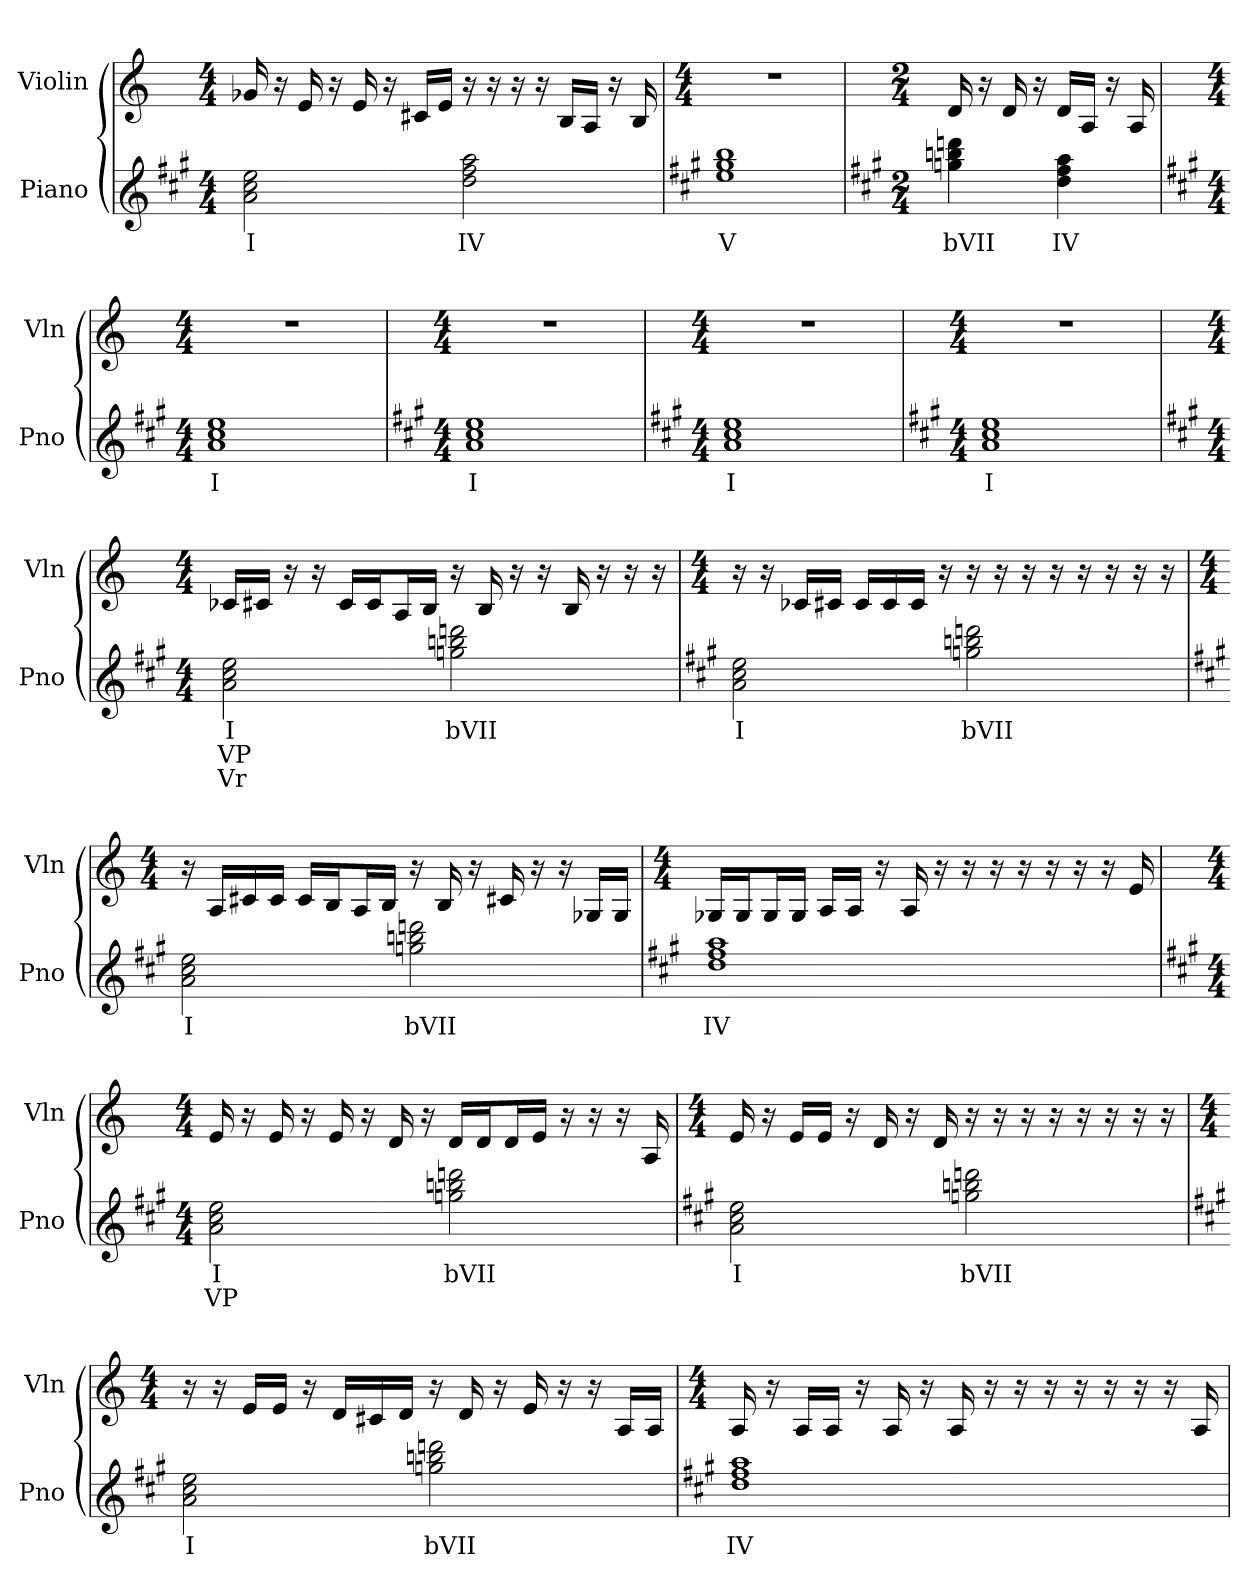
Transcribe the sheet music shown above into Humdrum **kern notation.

**kern	**text	**text	**text	**kern
*part2	*part2	*part2	*part2	*part1
*staff2	*staff2	*staff2	*staff2	*staff1
*I"Piano	*	*	*	*I"Violin
*I'Pno	*	*	*	*I'Vln
*k[f#c#g#]	*	*	*	*
*A:	*	*	*	*
*M4/4	*	*	*	*M4/4
=	=	=	=	=
2a 2cc# 2ee	I	.	.	16g-X
.	.	.	.	16r
.	.	.	.	16e
.	.	.	.	16r
.	.	.	.	16e
.	.	.	.	16r
.	.	.	.	16c#XLL
.	.	.	.	16eJJ
2dd 2ff# 2aa	IV	.	.	16r
.	.	.	.	16r
.	.	.	.	16r
.	.	.	.	16r
.	.	.	.	16BLL
.	.	.	.	16AJJ
.	.	.	.	16r
.	.	.	.	16B
=	=	=	=	=
*k[f#c#g#]	*	*	*	*
*A:	*	*	*	*
*	*	*	*	*M4/4
1ee 1gg# 1bb	V	.	.	1r
=	=	=	=	=
*k[f#c#g#]	*	*	*	*
*A:	*	*	*	*
*M2/4	*	*	*	*M2/4
4ggn 4bbn 4dddn	bVII	.	.	16d
.	.	.	.	16r
.	.	.	.	16d
.	.	.	.	16r
4dd 4ff# 4aa	IV	.	.	16dLL
.	.	.	.	16AJJ
.	.	.	.	16r
.	.	.	.	16A
=	=	=	=	=
*k[f#c#g#]	*	*	*	*
*A:	*	*	*	*
*M4/4	*	*	*	*M4/4
1a 1cc# 1ee	I	.	.	1r
=	=	=	=	=
*k[f#c#g#]	*	*	*	*
*A:	*	*	*	*
*M4/4	*	*	*	*M4/4
1a 1cc# 1ee	I	.	.	1r
=	=	=	=	=
*k[f#c#g#]	*	*	*	*
*A:	*	*	*	*
*M4/4	*	*	*	*M4/4
1a 1cc# 1ee	I	.	.	1r
=	=	=	=	=
*k[f#c#g#]	*	*	*	*
*A:	*	*	*	*
*M4/4	*	*	*	*M4/4
1a 1cc# 1ee	I	.	.	1r
=	=	=	=	=
*k[f#c#g#]	*	*	*	*
*A:	*	*	*	*
*M4/4	*	*	*	*M4/4
2a 2cc# 2ee	I	VP	Vr	16c-XLL
.	.	.	.	16c#XJJ
.	.	.	.	16r
.	.	.	.	16r
.	.	.	.	16c#LL
.	.	.	.	16c#J
.	.	.	.	16AL
.	.	.	.	16BJJ
2ggn 2bbn 2dddn	bVII	.	.	16r
.	.	.	.	16B
.	.	.	.	16r
.	.	.	.	16r
.	.	.	.	16B
.	.	.	.	16r
.	.	.	.	16r
.	.	.	.	16r
=	=	=	=	=
*k[f#c#g#]	*	*	*	*
*A:	*	*	*	*
*	*	*	*	*M4/4
2a 2cc# 2ee	I	.	.	16r
.	.	.	.	16r
.	.	.	.	16c-XLL
.	.	.	.	16c#XJJ
.	.	.	.	16c#LL
.	.	.	.	16c#
.	.	.	.	16c#JJ
.	.	.	.	16r
2ggn 2bbn 2dddn	bVII	.	.	16r
.	.	.	.	16r
.	.	.	.	16r
.	.	.	.	16r
.	.	.	.	16r
.	.	.	.	16r
.	.	.	.	16r
.	.	.	.	16r
=	=	=	=	=
*k[f#c#g#]	*	*	*	*
*A:	*	*	*	*
*	*	*	*	*M4/4
2a 2cc# 2ee	I	.	.	16r
.	.	.	.	16ALL
.	.	.	.	16c#X
.	.	.	.	16c#JJ
.	.	.	.	16c#LL
.	.	.	.	16BJ
.	.	.	.	16AL
.	.	.	.	16BJJ
2ggn 2bbn 2dddn	bVII	.	.	16r
.	.	.	.	16B
.	.	.	.	16r
.	.	.	.	16c#X
.	.	.	.	16r
.	.	.	.	16r
.	.	.	.	16G-XLL
.	.	.	.	16G-JJ
=	=	=	=	=
*k[f#c#g#]	*	*	*	*
*A:	*	*	*	*
*	*	*	*	*M4/4
1dd 1ff# 1aa	IV	.	.	16G-XLL
.	.	.	.	16G-J
.	.	.	.	16G-L
.	.	.	.	16G-JJ
.	.	.	.	16ALL
.	.	.	.	16AJJ
.	.	.	.	16r
.	.	.	.	16A
.	.	.	.	16r
.	.	.	.	16r
.	.	.	.	16r
.	.	.	.	16r
.	.	.	.	16r
.	.	.	.	16r
.	.	.	.	16r
.	.	.	.	16e
=	=	=	=	=
*k[f#c#g#]	*	*	*	*
*A:	*	*	*	*
*M4/4	*	*	*	*M4/4
2a 2cc# 2ee	I	VP	.	16e
.	.	.	.	16r
.	.	.	.	16e
.	.	.	.	16r
.	.	.	.	16e
.	.	.	.	16r
.	.	.	.	16d
.	.	.	.	16r
2ggn 2bbn 2dddn	bVII	.	.	16dLL
.	.	.	.	16dJ
.	.	.	.	16dL
.	.	.	.	16eJJ
.	.	.	.	16r
.	.	.	.	16r
.	.	.	.	16r
.	.	.	.	16A
=	=	=	=	=
*k[f#c#g#]	*	*	*	*
*A:	*	*	*	*
*	*	*	*	*M4/4
2a 2cc# 2ee	I	.	.	16e
.	.	.	.	16r
.	.	.	.	16eLL
.	.	.	.	16eJJ
.	.	.	.	16r
.	.	.	.	16d
.	.	.	.	16r
.	.	.	.	16d
2ggn 2bbn 2dddn	bVII	.	.	16r
.	.	.	.	16r
.	.	.	.	16r
.	.	.	.	16r
.	.	.	.	16r
.	.	.	.	16r
.	.	.	.	16r
.	.	.	.	16r
=	=	=	=	=
*k[f#c#g#]	*	*	*	*
*A:	*	*	*	*
*	*	*	*	*M4/4
2a 2cc# 2ee	I	.	.	16r
.	.	.	.	16r
.	.	.	.	16eLL
.	.	.	.	16eJJ
.	.	.	.	16r
.	.	.	.	16dLL
.	.	.	.	16c#X
.	.	.	.	16dJJ
2ggn 2bbn 2dddn	bVII	.	.	16r
.	.	.	.	16d
.	.	.	.	16r
.	.	.	.	16e
.	.	.	.	16r
.	.	.	.	16r
.	.	.	.	16ALL
.	.	.	.	16AJJ
=	=	=	=	=
*k[f#c#g#]	*	*	*	*
*A:	*	*	*	*
*	*	*	*	*M4/4
1dd 1ff# 1aa	IV	.	.	16A
.	.	.	.	16r
.	.	.	.	16ALL
.	.	.	.	16AJJ
.	.	.	.	16r
.	.	.	.	16A
.	.	.	.	16r
.	.	.	.	16A
.	.	.	.	16r
.	.	.	.	16r
.	.	.	.	16r
.	.	.	.	16r
.	.	.	.	16r
.	.	.	.	16r
.	.	.	.	16r
.	.	.	.	16A
=	=	=	=	=
*-	*-	*-	*-	*-
